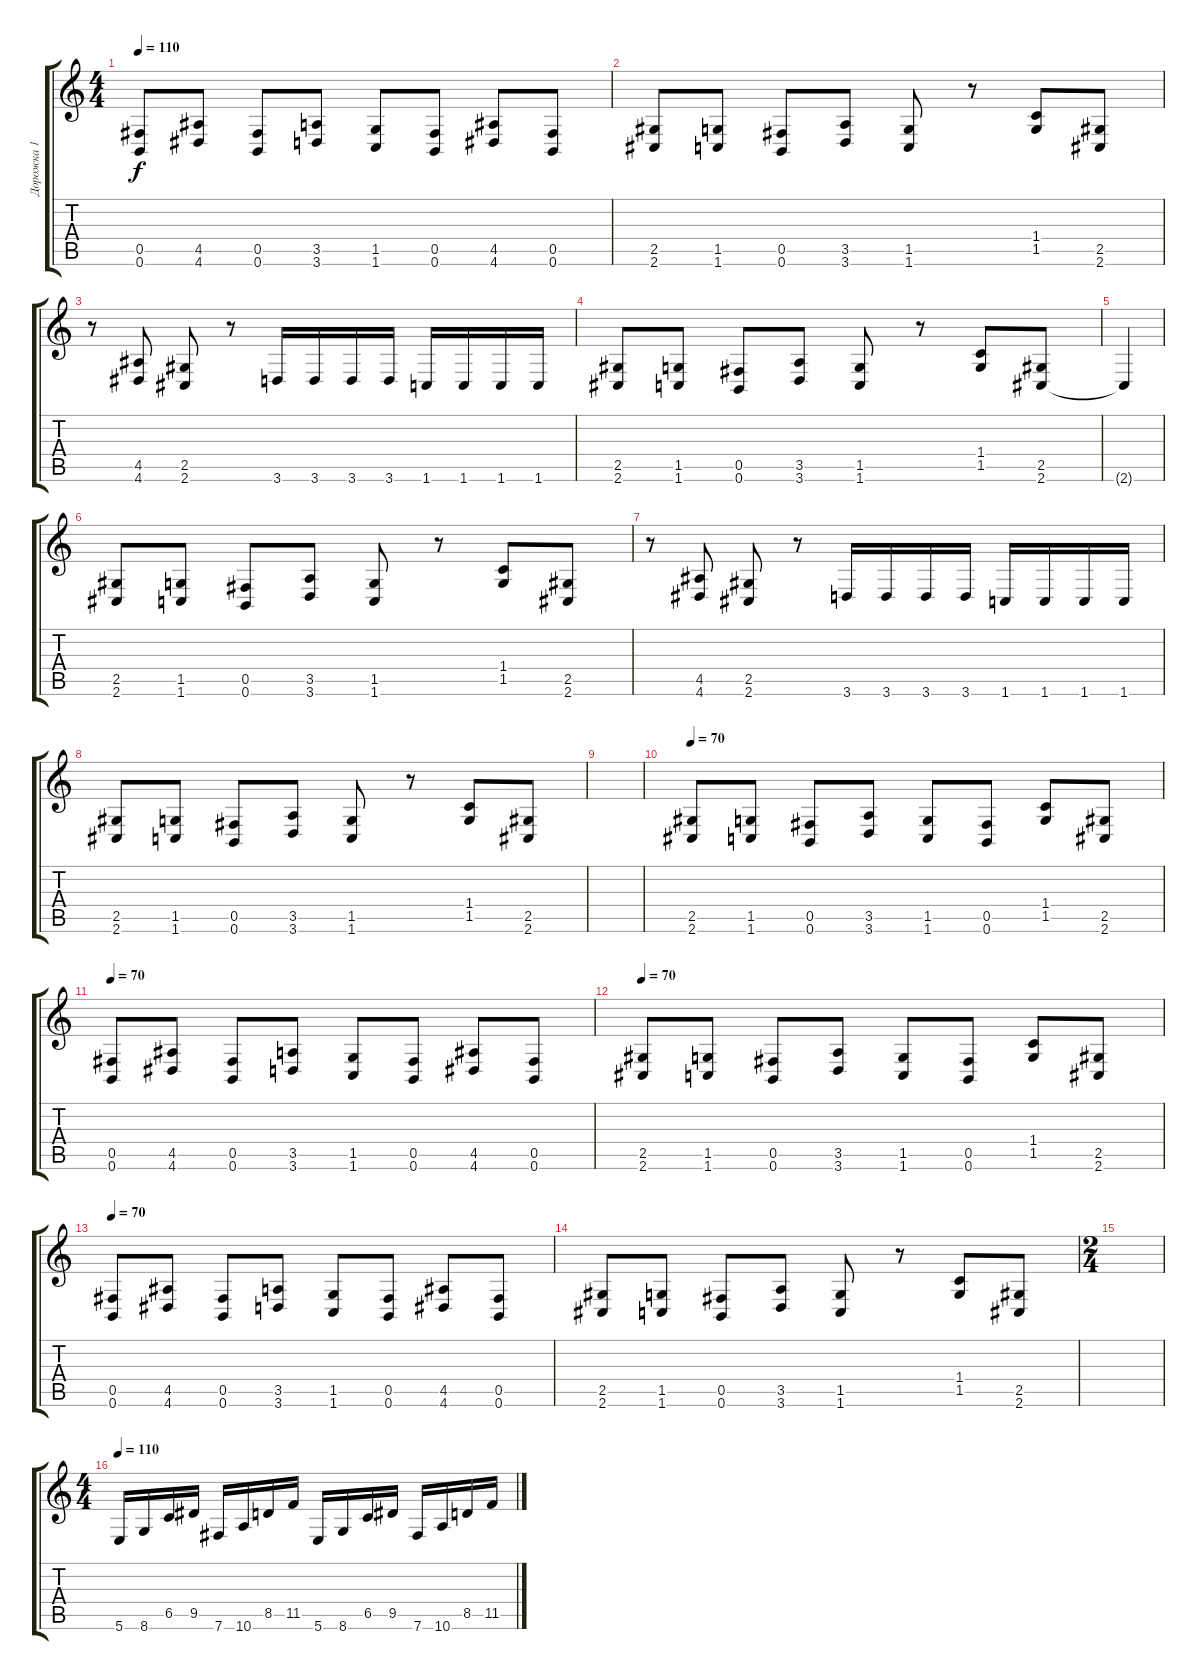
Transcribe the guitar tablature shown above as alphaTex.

\track ("Дорожка 1" "Дорожка 1") {mute instrument distortionguitar}
\staff {score tabs}
\tuning (Db4 Ab3 E3 B2 Gb2 B1) {hide}
\ts (4 4)
\tempo 110
\clef g2
\ks c
(0.5 0.6).8{dy f} (4.5 4.6).8 (0.5 0.6).8 (3.5 3.6).8 (1.5 1.6).8 (0.5 0.6).8 (4.5 4.6).8 (0.5 0.6).8 |
(2.5 2.6).8 (1.5 1.6).8 (0.5 0.6).8 (3.5 3.6).8 (1.5 1.6).8 r.8 (1.4 1.5).8 (2.5 2.6).8 |
r.8 (4.5 4.6).8 (2.5 2.6).8 r.8 3.6.16 3.6.16 3.6.16 3.6.16 1.6.16 1.6.16 1.6.16 1.6.16 |
(2.5 2.6).8 (1.5 1.6).8 (0.5 0.6).8 (3.5 3.6).8 (1.5 1.6).8 r.8 (1.4 1.5).8 (2.5 2.6).8 |
2.6{t}.4 |
(2.5 2.6).8 (1.5 1.6).8 (0.5 0.6).8 (3.5 3.6).8 (1.5 1.6).8 r.8 (1.4 1.5).8 (2.5 2.6).8 |
r.8 (4.5 4.6).8 (2.5 2.6).8 r.8 3.6.16 3.6.16 3.6.16 3.6.16 1.6.16 1.6.16 1.6.16 1.6.16 |
(2.5 2.6).8 (1.5 1.6).8 (0.5 0.6).8 (3.5 3.6).8 (1.5 1.6).8 r.8 (1.4 1.5).8 (2.5 2.6).8 |
|
\tempo 70
(2.5 2.6).8 (1.5 1.6).8 (0.5 0.6).8 (3.5 3.6).8 (1.5 1.6).8 (0.5 0.6).8 (1.4 1.5).8 (2.5 2.6).8 |
\tempo 70
(0.5 0.6).8 (4.5 4.6).8 (0.5 0.6).8 (3.5 3.6).8 (1.5 1.6).8 (0.5 0.6).8 (4.5 4.6).8 (0.5 0.6).8 |
\tempo 70
(2.5 2.6).8 (1.5 1.6).8 (0.5 0.6).8 (3.5 3.6).8 (1.5 1.6).8 (0.5 0.6).8 (1.4 1.5).8 (2.5 2.6).8 |
\tempo 70
(0.5 0.6).8 (4.5 4.6).8 (0.5 0.6).8 (3.5 3.6).8 (1.5 1.6).8 (0.5 0.6).8 (4.5 4.6).8 (0.5 0.6).8 |
(2.5 2.6).8 (1.5 1.6).8 (0.5 0.6).8 (3.5 3.6).8 (1.5 1.6).8 r.8 (1.4 1.5).8 (2.5 2.6).8 |
\ts (2 4)
|
\ts (4 4)
\tempo 110
5.6.16 8.6.16 6.5.16 9.5.16 7.6.16 10.6.16 8.5.16 11.5.16 5.6.16 8.6.16 6.5.16 9.5.16 7.6.16 10.6.16 8.5.16 11.5.16
